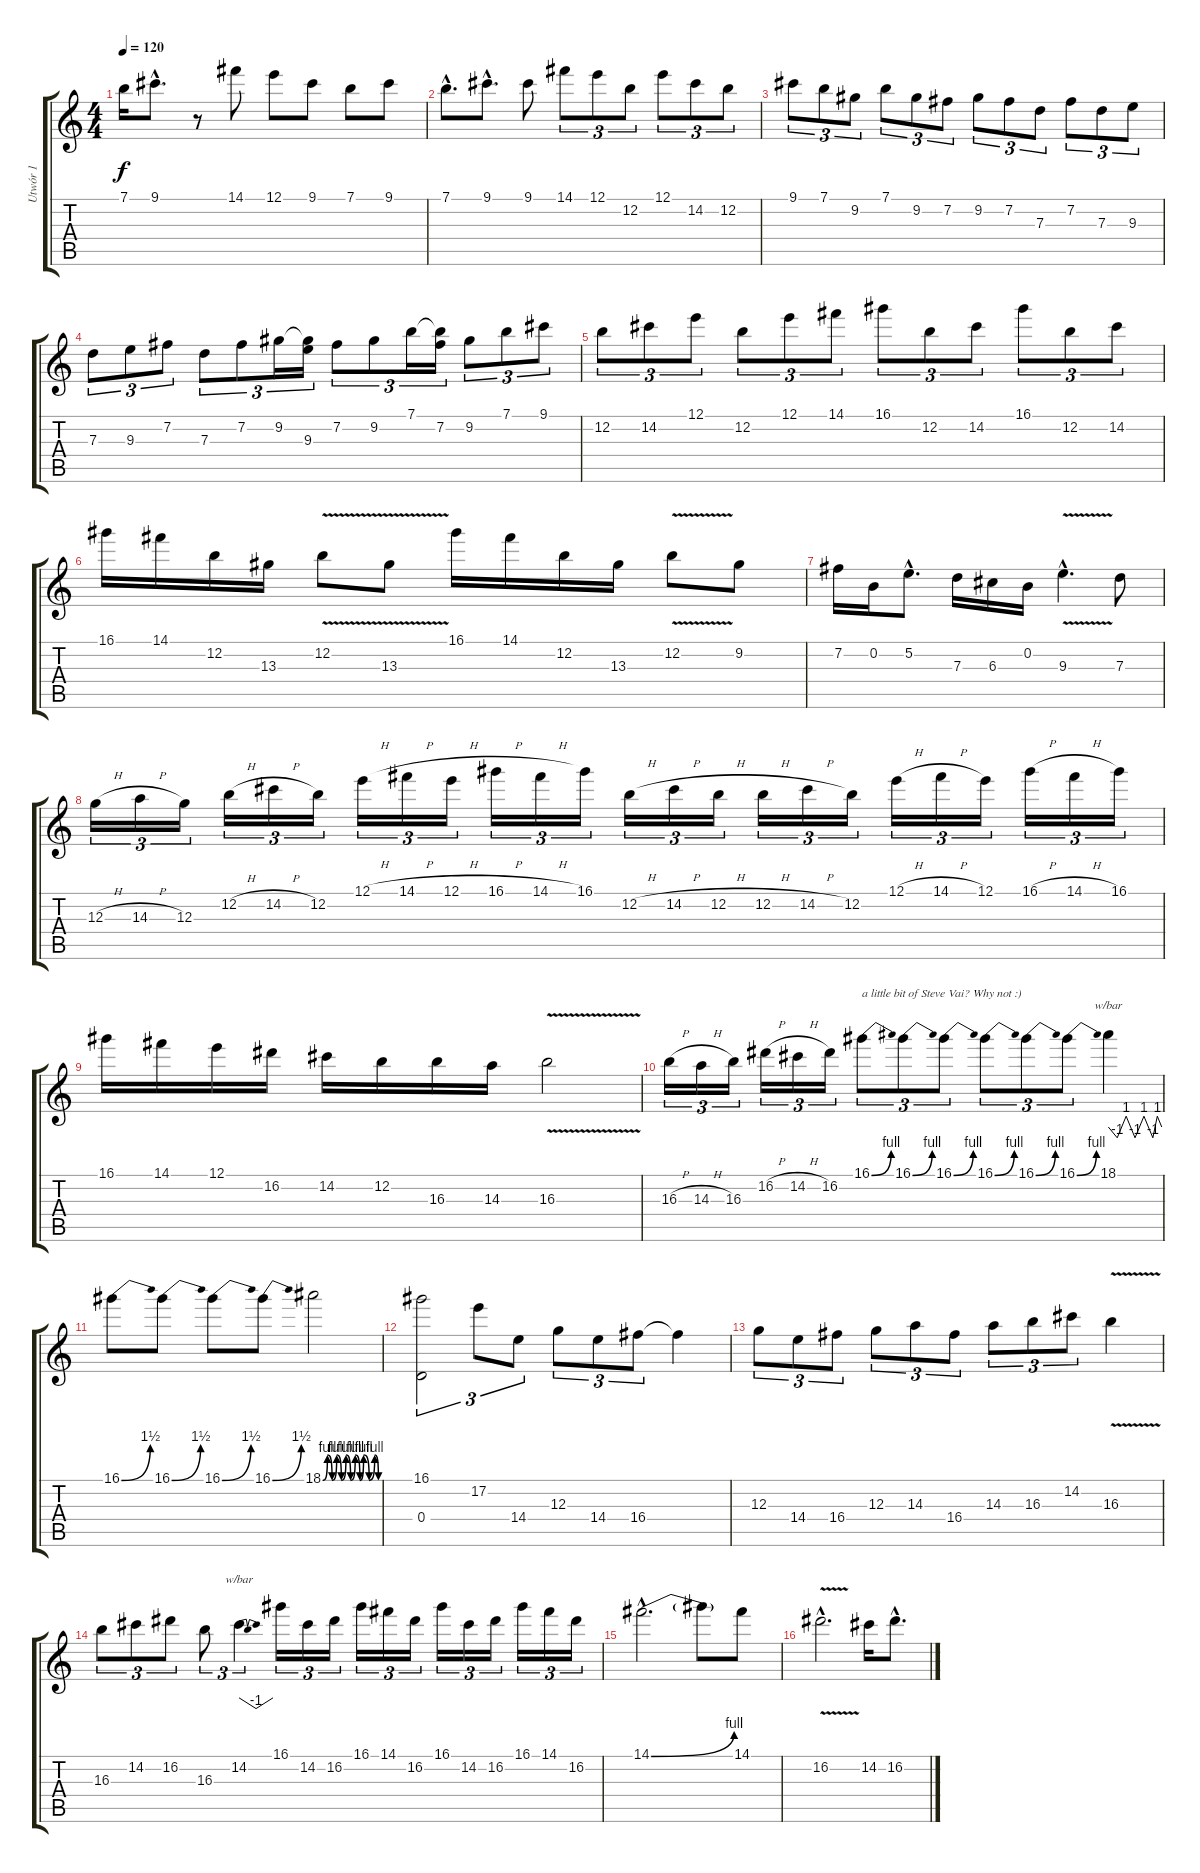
\track ("Utwór 1" "Utwór 1") {instrument distortionguitar}
\staff {score tabs}
\tuning (E4 B3 G3 D3 A2 D2) {hide}
\ts (4 4)
\tempo 120
\clef g2
\ks c
7.1.16{dy f} 9.1{hac}.8{d} r.8 14.1.8 12.1.8 9.1.8 7.1.8 9.1.8 |
7.1{hac}.8{d} 9.1{hac}.8{d} 9.1.8 14.1.8{tu (3 2)} 12.1.8{tu (3 2)} 12.2.8{tu (3 2)} 12.1.8{tu (3 2)} 14.2.8{tu (3 2)} 12.2.8{tu (3 2)} |
9.1.8{tu (3 2)} 7.1.8{tu (3 2)} 9.2.8{tu (3 2)} 7.1.8{tu (3 2)} 9.2.8{tu (3 2)} 7.2.8{tu (3 2)} 9.2.8{tu (3 2)} 7.2.8{tu (3 2)} 7.3.8{tu (3 2)} 7.2.8{tu (3 2)} 7.3.8{tu (3 2)} 9.3.8{tu (3 2)} |
7.3.8{tu (3 2)} 9.3.8{tu (3 2)} 7.2.8{tu (3 2)} 7.3.8{tu (3 2)} 7.2.8{tu (3 2)} 9.2.16{tu (3 2)} (9.2{t} 9.3).16{tu (3 2)} 7.2.8{tu (3 2)} 9.2.8{tu (3 2)} 7.1.16{tu (3 2)} (7.1{t} 7.2).16{tu (3 2)} 9.2.8{tu (3 2)} 7.1.8{tu (3 2)} 9.1.8{tu (3 2)} |
12.2.8{tu (3 2)} 14.2.8{tu (3 2)} 12.1.8{tu (3 2)} 12.2.8{tu (3 2)} 12.1.8{tu (3 2)} 14.1.8{tu (3 2)} 16.1.8{tu (3 2)} 12.2.8{tu (3 2)} 14.2.8{tu (3 2)} 16.1.8{tu (3 2)} 12.2.8{tu (3 2)} 14.2.8{tu (3 2)} |
16.1.16 14.1.16 12.2.16 13.3.16 12.2{v}.8 13.3{v}.8 16.1.16 14.1.16 12.2.16 13.3.16 12.2{v}.8 9.2.8 |
7.2.16 0.2.16 5.2{hac}.8{d} 7.3.16 6.3.16 0.2.16 9.3{v hac}.4{d} 7.3.8 |
12.3{h}.16{tu (3 2)} 14.3{h}.16{tu (3 2)} 12.3.16{tu (3 2)} 12.2{h}.16{tu (3 2)} 14.2{h}.16{tu (3 2)} 12.2.16{tu (3 2)} 12.1{h}.16{tu (3 2)} 14.1{h}.16{tu (3 2)} 12.1{h}.16{tu (3 2)} 16.1{h}.16{tu (3 2)} 14.1{h}.16{tu (3 2)} 16.1.16{tu (3 2)} 12.2{h}.16{tu (3 2)} 14.2{h}.16{tu (3 2)} 12.2{h}.16{tu (3 2)} 12.2{h}.16{tu (3 2)} 14.2{h}.16{tu (3 2)} 12.2.16{tu (3 2)} 12.1{h}.16{tu (3 2)} 14.1{h}.16{tu (3 2)} 12.1.16{tu (3 2)} 16.1{h}.16{tu (3 2)} 14.1{h}.16{tu (3 2)} 16.1.16{tu (3 2)} |
16.1.16 14.1.16 12.1.16 16.2.16 14.2.16 12.2.16 16.3.16 14.3.16 16.3{v}.2 |
16.3{h}.16{tu (3 2)} 14.3{h}.16{tu (3 2)} 16.3.16{tu (3 2)} 16.2{h}.16{tu (3 2)} 14.2{h}.16{tu (3 2)} 16.2.16{tu (3 2)} 16.1{be (bend 0 0 60 4)}.8{tu (3 2) txt "a little bit of Steve Vai? Why not :)"} 16.1{be (bend 0 0 60 4)}.8{tu (3 2)} 16.1{be (bend 0 0 60 4)}.8{tu (3 2)} 16.1{be (bend 0 0 60 4)}.8{tu (3 2)} 16.1{be (bend 0 0 60 4)}.8{tu (3 2)} 16.1{be (bend 0 0 60 4)}.8{tu (3 2)} 18.1.4{tbe (custom default 0 0 10 -4 20 4 30 -4 40 4 50 -4 55 4 60 0)} |
16.1{be (bend 0 0 60 6)}.8 16.1{be (bend 0 0 60 6)}.8 16.1{be (bend 0 0 60 6)}.8 16.1{be (bend 0 0 60 6)}.8 18.1{be (custom 0 0 5 4 10 0 15 4 20 0 25 4 30 0 35 4 40 0 44 4 50 0 56 4 60 0)}.2 |
(16.1 0.4).2{tu (3 2)} 17.2.8{tu (3 2)} 14.4.8{tu (3 2)} 12.3.8{tu (3 2)} 14.4.8{tu (3 2)} 16.4.8{tu (3 2)} 16.4{t}.4 |
12.3.8{tu (3 2)} 14.4.8{tu (3 2)} 16.4.8{tu (3 2)} 12.3.8{tu (3 2)} 14.3.8{tu (3 2)} 16.4.8{tu (3 2)} 14.3.8{tu (3 2)} 16.3.8{tu (3 2)} 14.2.8{tu (3 2)} 16.3{v}.4 |
16.3.8{tu (3 2)} 14.2.8{tu (3 2)} 16.2.8{tu (3 2)} 16.3.8{tu (3 2)} 14.2.4{tu (3 2) tbe (dip default 0 0 30 -4 60 0)} 16.1.16{tu (3 2)} 14.2.16{tu (3 2)} 16.2.16{tu (3 2)} 16.1.16{tu (3 2)} 14.1.16{tu (3 2)} 16.2.16{tu (3 2)} 16.1.16{tu (3 2)} 14.2.16{tu (3 2)} 16.2.16{tu (3 2)} 16.1.16{tu (3 2)} 14.1.16{tu (3 2)} 16.2.16{tu (3 2)} |
14.1{be (bend 0 0 60 4) hac}.2{d} 14.1{t}.8 14.1.8 |
16.2{v hac}.2{d} 14.2.16 16.2{hac}.8{d}
